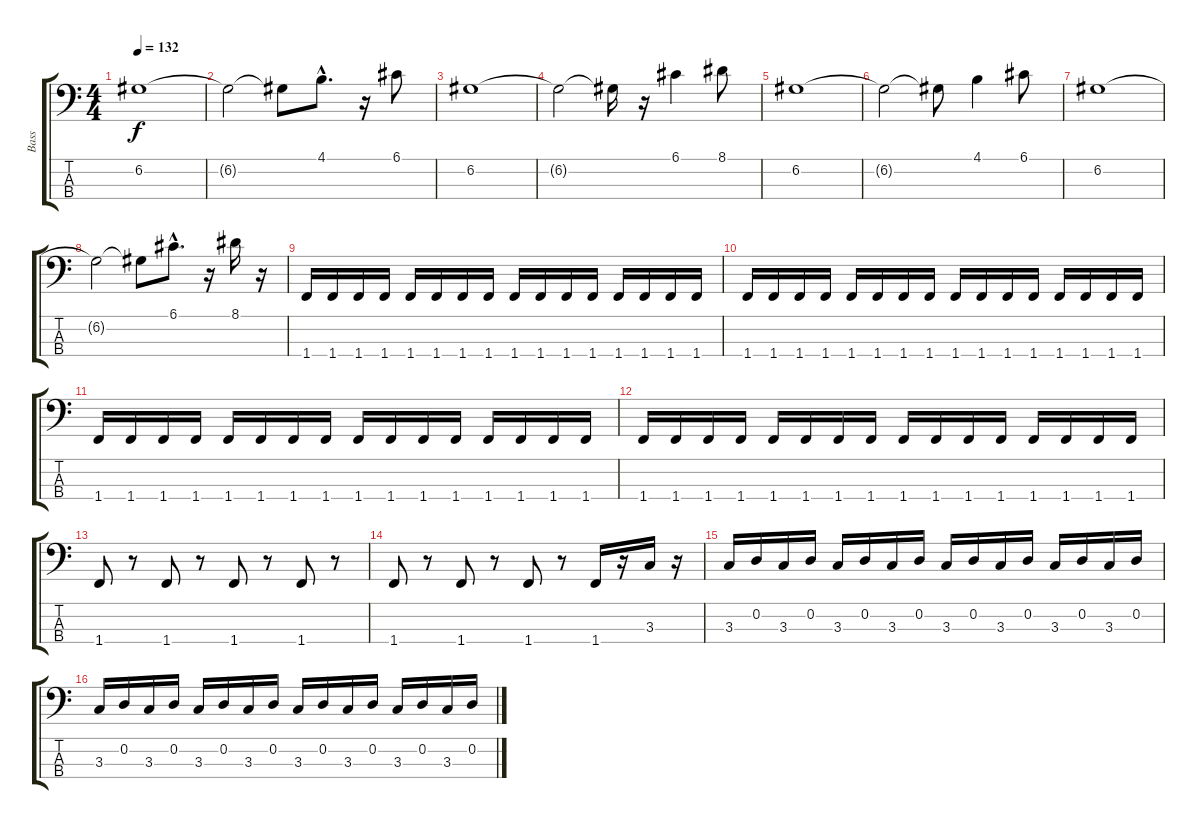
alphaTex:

\track ("Bass" "Bass") {instrument electricbasspick}
\staff {score tabs}
\tuning (G2 D2 A1 E1) {hide}
\ts (4 4)
\tempo 132
\clef f4
\ks c
6.2.1{dy f} |
6.2{t}.2 6.2{t}.8 4.1{hac}.8{d} r.16 6.1.8 |
6.2.1 |
6.2{t}.2 6.2{t}.16 r.16 6.1.4 8.1.8 |
6.2.1 |
6.2{t}.2 6.2{t}.8 4.1.4 6.1.8 |
6.2.1 |
6.2{t}.2 6.2{t}.8 6.1{hac}.8{d} r.16 8.1.16 r.16 |
1.4.16 1.4.16 1.4.16 1.4.16 1.4.16 1.4.16 1.4.16 1.4.16 1.4.16 1.4.16 1.4.16 1.4.16 1.4.16 1.4.16 1.4.16 1.4.16 |
1.4.16 1.4.16 1.4.16 1.4.16 1.4.16 1.4.16 1.4.16 1.4.16 1.4.16 1.4.16 1.4.16 1.4.16 1.4.16 1.4.16 1.4.16 1.4.16 |
1.4.16 1.4.16 1.4.16 1.4.16 1.4.16 1.4.16 1.4.16 1.4.16 1.4.16 1.4.16 1.4.16 1.4.16 1.4.16 1.4.16 1.4.16 1.4.16 |
1.4.16 1.4.16 1.4.16 1.4.16 1.4.16 1.4.16 1.4.16 1.4.16 1.4.16 1.4.16 1.4.16 1.4.16 1.4.16 1.4.16 1.4.16 1.4.16 |
1.4.8 r.8 1.4.8 r.8 1.4.8 r.8 1.4.8 r.8 |
1.4.8 r.8 1.4.8 r.8 1.4.8 r.8 1.4.16 r.16 3.3.16 r.16 |
3.3.16 0.2.16 3.3.16 0.2.16 3.3.16 0.2.16 3.3.16 0.2.16 3.3.16 0.2.16 3.3.16 0.2.16 3.3.16 0.2.16 3.3.16 0.2.16 |
3.3.16 0.2.16 3.3.16 0.2.16 3.3.16 0.2.16 3.3.16 0.2.16 3.3.16 0.2.16 3.3.16 0.2.16 3.3.16 0.2.16 3.3.16 0.2.16
